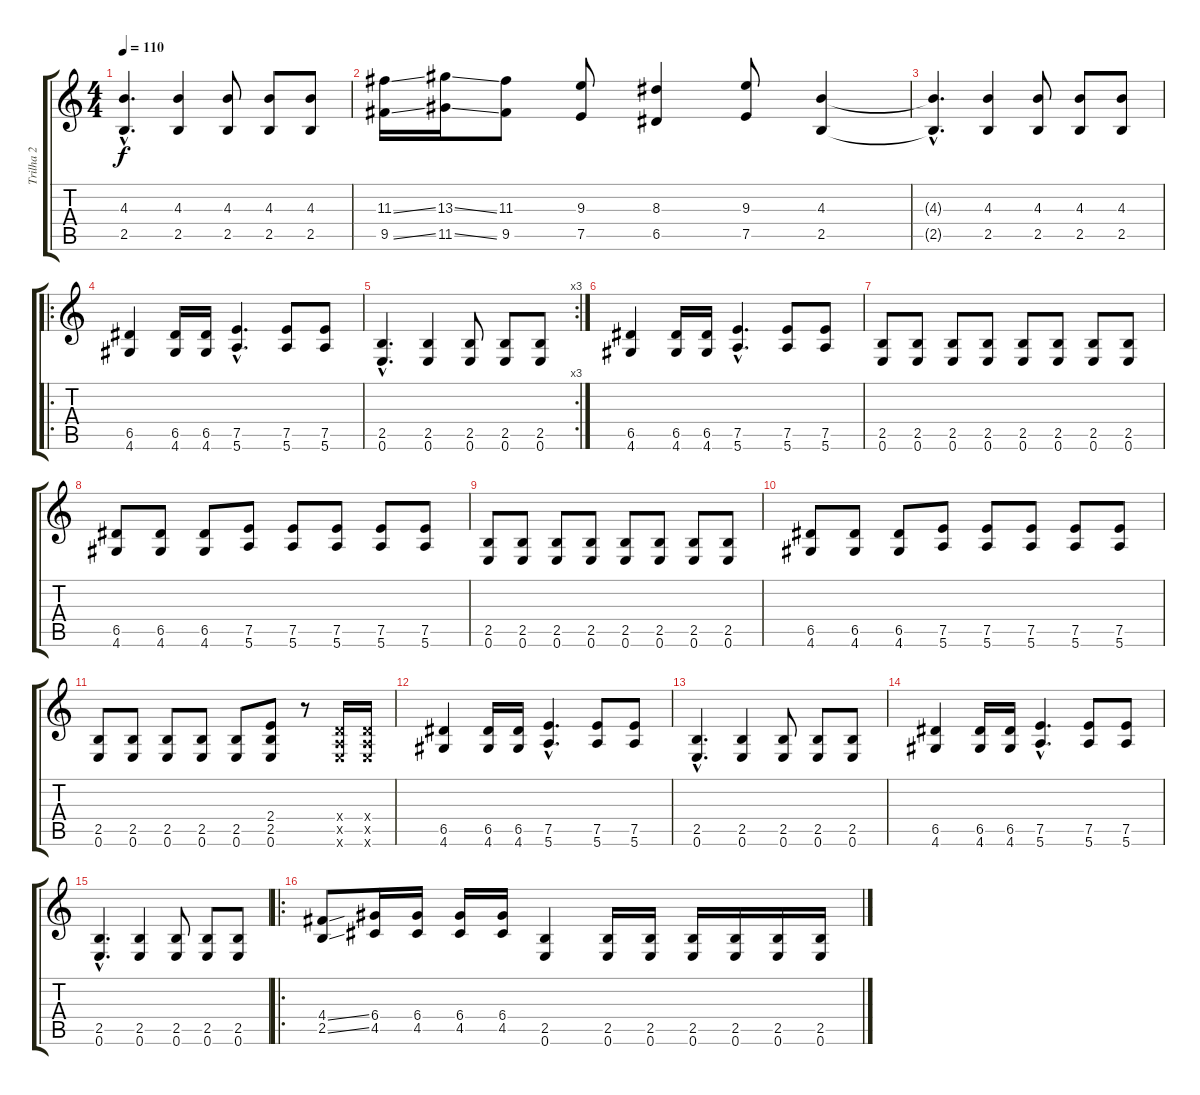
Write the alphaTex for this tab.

\track ("Trilha 2" "Trilha 2") {instrument distortionguitar}
\staff {score tabs}
\tuning (E4 B3 G3 D3 A2 E2) {hide}
\ts (4 4)
\tempo 110
\clef g2
\ks c
(4.3{hac t} 2.5{hac t}).4{d dy f} (4.3 2.5).4 (4.3 2.5).8 (4.3 2.5).8 (4.3 2.5).8 |
(11.3{ss} 9.5{ss}).16 (13.3{ss} 11.5{ss}).16 (11.3 9.5).8 (9.3 7.5).8 (8.3 6.5).4 (9.3 7.5).8 (4.3 2.5).4 |
(4.3{hac t} 2.5{hac t}).4{d} (4.3 2.5).4 (4.3 2.5).8 (4.3 2.5).8 (4.3 2.5).8 |
\ro
(6.5 4.6).4 (6.5 4.6).16 (6.5 4.6).16 (7.5{hac} 5.6{hac}).4{d} (7.5 5.6).8 (7.5 5.6).8 |
\rc 3
(2.5{hac} 0.6{hac}).4{d} (2.5 0.6).4 (2.5 0.6).8 (2.5 0.6).8 (2.5 0.6).8 |
(6.5 4.6).4 (6.5 4.6).16 (6.5 4.6).16 (7.5{hac} 5.6{hac}).4{d} (7.5 5.6).8 (7.5 5.6).8 |
(2.5 0.6).8 (2.5 0.6).8 (2.5 0.6).8 (2.5 0.6).8 (2.5 0.6).8 (2.5 0.6).8 (2.5 0.6).8 (2.5 0.6).8 |
(6.5 4.6).8 (6.5 4.6).8 (6.5 4.6).8 (7.5 5.6).8 (7.5 5.6).8 (7.5 5.6).8 (7.5 5.6).8 (7.5 5.6).8 |
(2.5 0.6).8 (2.5 0.6).8 (2.5 0.6).8 (2.5 0.6).8 (2.5 0.6).8 (2.5 0.6).8 (2.5 0.6).8 (2.5 0.6).8 |
(6.5 4.6).8 (6.5 4.6).8 (6.5 4.6).8 (7.5 5.6).8 (7.5 5.6).8 (7.5 5.6).8 (7.5 5.6).8 (7.5 5.6).8 |
(2.5 0.6).8 (2.5 0.6).8 (2.5 0.6).8 (2.5 0.6).8 (2.5 0.6).8 (2.4 2.5 0.6).8 r.8 (0.4{x} 0.5{x} 0.6{x}).16 (0.4{x} 0.5{x} 0.6{x}).16 |
(6.5 4.6).4 (6.5 4.6).16 (6.5 4.6).16 (7.5{hac} 5.6{hac}).4{d} (7.5 5.6).8 (7.5 5.6).8 |
(2.5{hac} 0.6{hac}).4{d} (2.5 0.6).4 (2.5 0.6).8 (2.5 0.6).8 (2.5 0.6).8 |
(6.5 4.6).4 (6.5 4.6).16 (6.5 4.6).16 (7.5{hac} 5.6{hac}).4{d} (7.5 5.6).8 (7.5 5.6).8 |
(2.5{hac} 0.6{hac}).4{d} (2.5 0.6).4 (2.5 0.6).8 (2.5 0.6).8 (2.5 0.6).8 |
\ro
(4.4{ss} 2.5{ss}).8 (6.4 4.5).16 (6.4 4.5).16 (6.4 4.5).16 (6.4 4.5).16 (2.5 0.6).4 (2.5 0.6).16 (2.5 0.6).16 (2.5 0.6).16 (2.5 0.6).16 (2.5 0.6).16 (2.5 0.6).16
